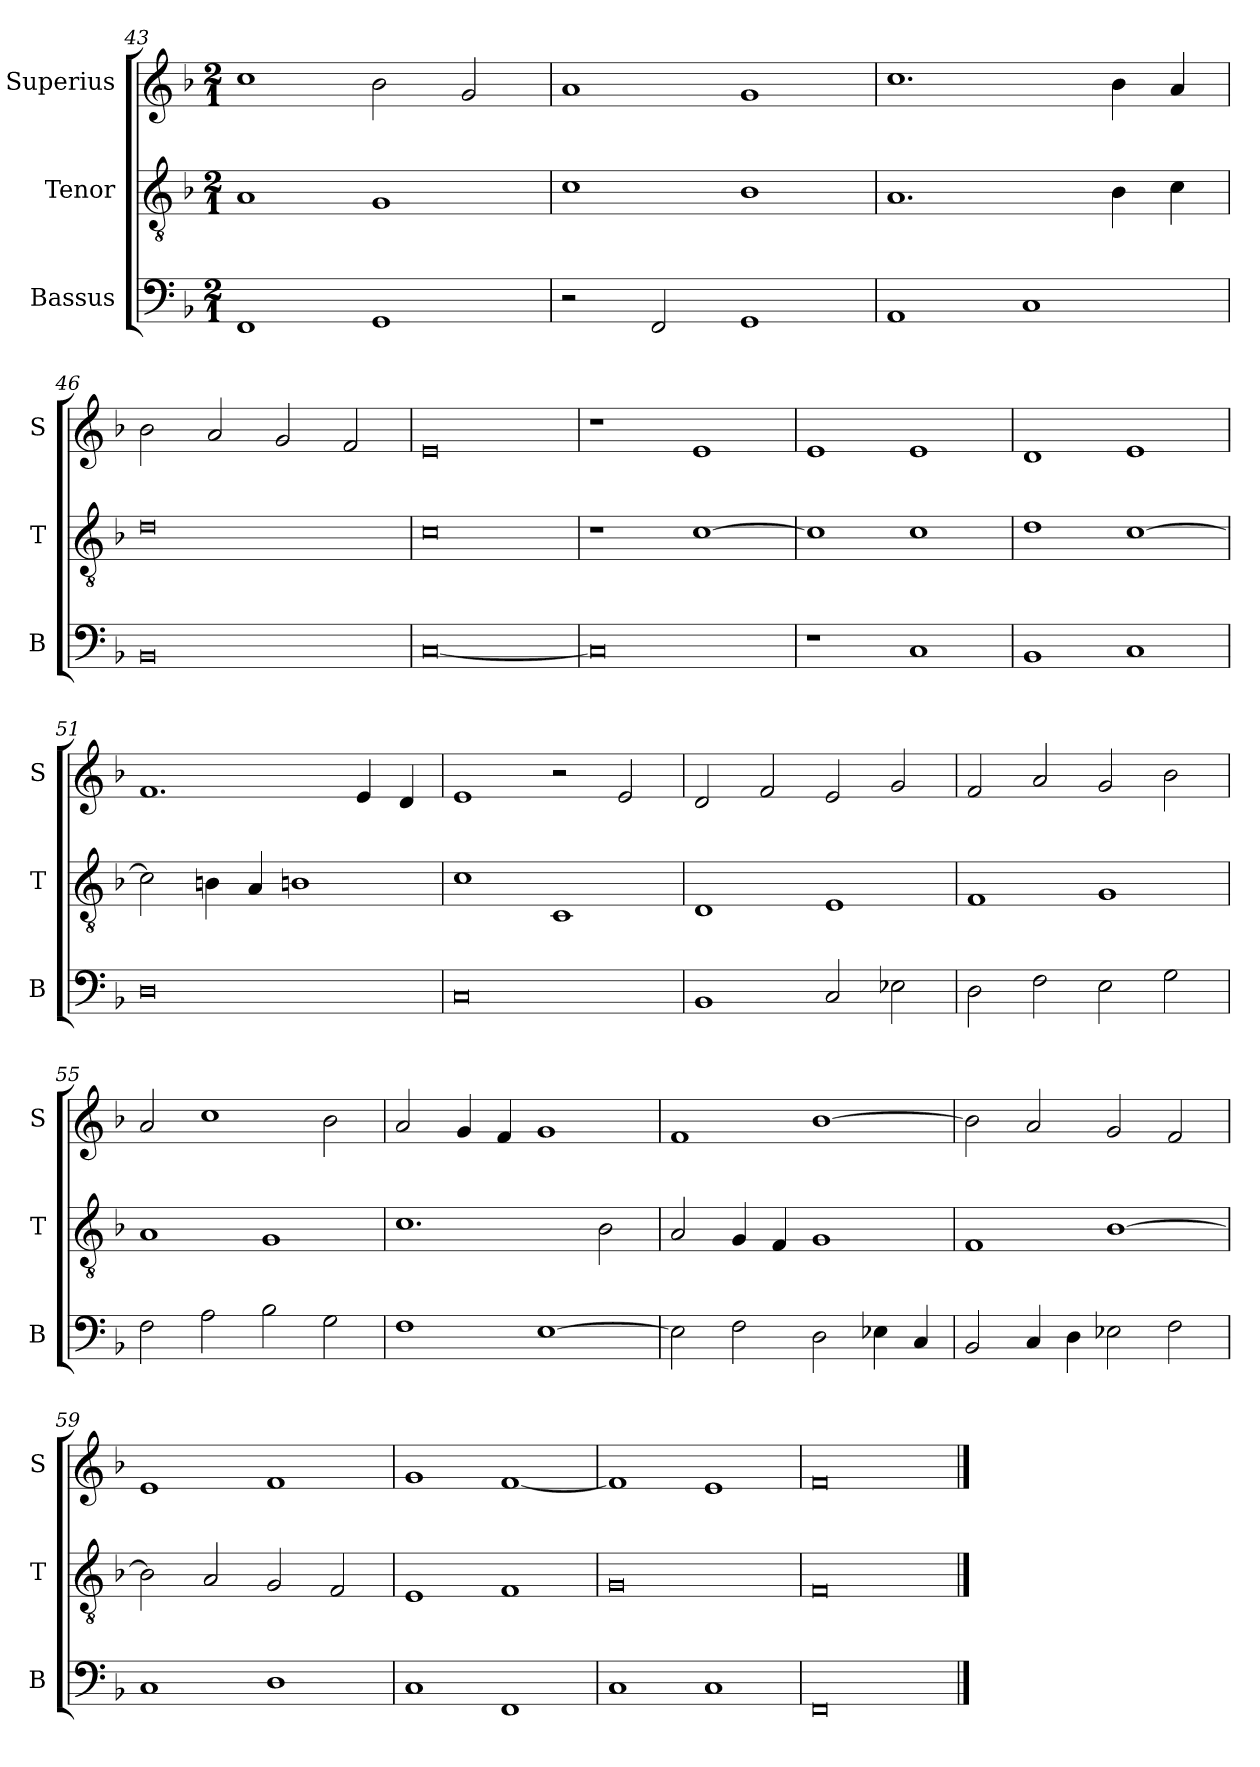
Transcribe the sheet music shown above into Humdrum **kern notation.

**kern	**kern	**kern
*part3	*part2	*part1
*staff3	*staff2	*staff1
*I"Bassus	*I"Tenor	*I"Superius
*I'B	*I'T	*I'S
*clefF4	*clefGv2	*clefG2
*k[b-]	*k[b-]	*k[b-]
*M2/1	*M2/1	*M2/1
=43	=43	=43
1FF	1A	1cc
1GG	1G	2b-\
.	.	2g/
=44	=44	=44
2r	1c	1a
2FF/	.	.
1GG	1B-	1g
=45	=45	=45
1AA	1.A	1.cc
1C	.	.
.	4B-\	4b-\
.	4c\	4a/
=46	=46	=46
0BB-	0d	2b-\
.	.	2a/
.	.	2g/
.	.	2f/
=47	=47	=47
[0C	0c	0e
=48	=48	=48
0C]	1r	1r
.	[1c	1e
=49	=49	=49
1r	1c]	1e
1C	1c	1e
=50	=50	=50
1BB-	1d	1d
1C	[1c	1e
=51	=51	=51
0D	2c\]	1.f
.	4Bn\	.
.	4A/	.
.	1Bn	.
.	.	4e/
.	.	4d/
=52	=52	=52
0C	1c	1e
.	1C	2r
.	.	2e/
=53	=53	=53
1BB-	1D	2d/
.	.	2f/
2C/	1E	2e/
2E-X\	.	2g/
=54	=54	=54
2D\	1F	2f/
2F\	.	2a/
2E\	1G	2g/
2G\	.	2b-\
=55	=55	=55
2F\	1A	2a/
2A\	.	1cc
2B-\	1G	.
2G\	.	2b-\
=56	=56	=56
1F	1.c	2a/
.	.	4g/
.	.	4f/
[1E	.	1g
.	2B-\	.
=57	=57	=57
2E\]	2A/	1f
2F\	4G/	.
.	4F/	.
2D\	1G	[1b-
4E-X\	.	.
4C/	.	.
=58	=58	=58
2BB-/	1F	2b-\]
4C/	.	2a/
4D\	.	.
2E-X\	[1B-	2g/
2F\	.	2f/
=59	=59	=59
1C	2B-\]	1e
.	2A/	.
1D	2G/	1f
.	2F/	.
=60	=60	=60
1C	1E	1g
1FF	1F	[1f
=61	=61	=61
1C	0G	1f]
1C	.	1e
=62	=62	=62
0FF	0F	0f
==	==	==
*-	*-	*-
